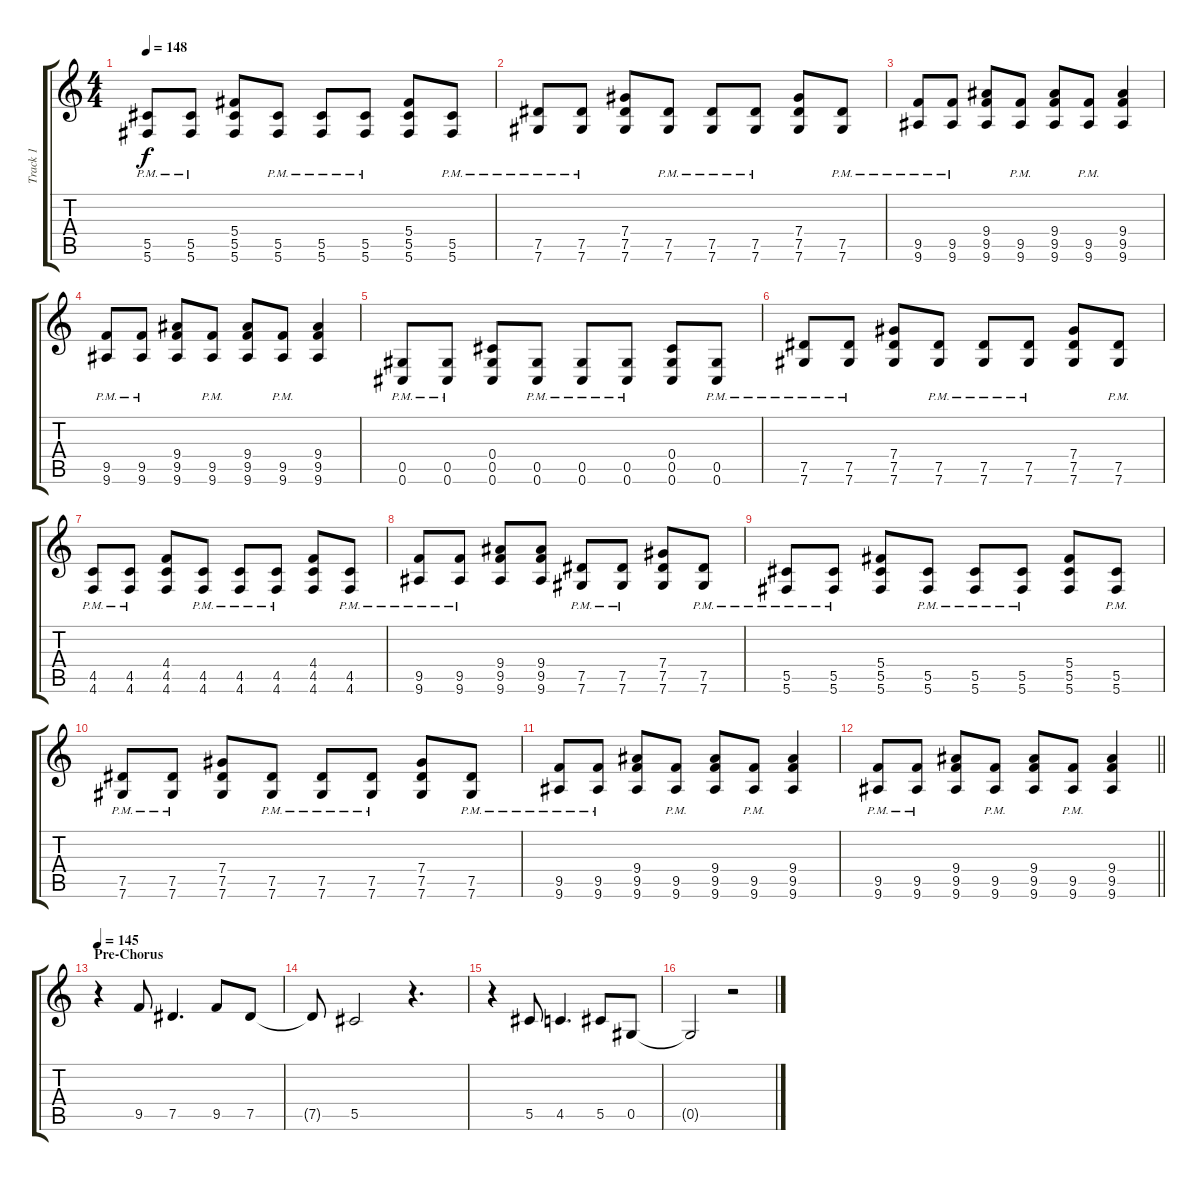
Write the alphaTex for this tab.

\track ("Track 1" "Track 1") {instrument distortionguitar}
\staff {score tabs}
\tuning (Eb4 Bb3 Gb3 Db3 Ab2 Db2) {hide}
\ts (4 4)
\tempo 148
\clef g2
\ks c
(5.5{pm} 5.6{pm}).8{dy f} (5.5{pm} 5.6{pm}).8 (5.4 5.5 5.6).8 (5.5{pm} 5.6{pm}).8 (5.5{pm} 5.6{pm}).8 (5.5{pm} 5.6{pm}).8 (5.4 5.5 5.6).8 (5.5{pm} 5.6{pm}).8 |
(7.5{pm} 7.6{pm}).8 (7.5{pm} 7.6{pm}).8 (7.4 7.5 7.6).8 (7.5{pm} 7.6{pm}).8 (7.5{pm} 7.6{pm}).8 (7.5{pm} 7.6{pm}).8 (7.4 7.5 7.6).8 (7.5{pm} 7.6{pm}).8 |
(9.5{pm} 9.6{pm}).8 (9.5{pm} 9.6{pm}).8 (9.4 9.5 9.6).8 (9.5{pm} 9.6{pm}).8 (9.4 9.5 9.6).8 (9.5{pm} 9.6{pm}).8 (9.4 9.5 9.6).4 |
(9.5{pm} 9.6{pm}).8 (9.5{pm} 9.6{pm}).8 (9.4 9.5 9.6).8 (9.5{pm} 9.6{pm}).8 (9.4 9.5 9.6).8 (9.5{pm} 9.6{pm}).8 (9.4 9.5 9.6).4 |
(0.5{pm} 0.6{pm}).8 (0.5{pm} 0.6{pm}).8 (0.4 0.5 0.6).8 (0.5{pm} 0.6{pm}).8 (0.5{pm} 0.6{pm}).8 (0.5{pm} 0.6{pm}).8 (0.4 0.5 0.6).8 (0.5{pm} 0.6{pm}).8 |
(7.5{pm} 7.6{pm}).8 (7.5{pm} 7.6{pm}).8 (7.4 7.5 7.6).8 (7.5{pm} 7.6{pm}).8 (7.5{pm} 7.6{pm}).8 (7.5{pm} 7.6{pm}).8 (7.4 7.5 7.6).8 (7.5{pm} 7.6{pm}).8 |
(4.5{pm} 4.6{pm}).8 (4.5{pm} 4.6{pm}).8 (4.4 4.5 4.6).8 (4.5{pm} 4.6{pm}).8 (4.5{pm} 4.6{pm}).8 (4.5{pm} 4.6{pm}).8 (4.4 4.5 4.6).8 (4.5{pm} 4.6{pm}).8 |
(9.5{pm} 9.6{pm}).8 (9.5{pm} 9.6{pm}).8 (9.4 9.5 9.6).8 (9.4 9.5 9.6).8 (7.5{pm} 7.6{pm}).8 (7.5{pm} 7.6{pm}).8 (7.4 7.5 7.6).8 (7.5{pm} 7.6{pm}).8 |
(5.5{pm} 5.6{pm}).8 (5.5{pm} 5.6{pm}).8 (5.4 5.5 5.6).8 (5.5{pm} 5.6{pm}).8 (5.5{pm} 5.6{pm}).8 (5.5{pm} 5.6{pm}).8 (5.4 5.5 5.6).8 (5.5{pm} 5.6{pm}).8 |
(7.5{pm} 7.6{pm}).8 (7.5{pm} 7.6{pm}).8 (7.4 7.5 7.6).8 (7.5{pm} 7.6{pm}).8 (7.5{pm} 7.6{pm}).8 (7.5{pm} 7.6{pm}).8 (7.4 7.5 7.6).8 (7.5{pm} 7.6{pm}).8 |
(9.5{pm} 9.6{pm}).8 (9.5{pm} 9.6{pm}).8 (9.4 9.5 9.6).8 (9.5{pm} 9.6{pm}).8 (9.4 9.5 9.6).8 (9.5{pm} 9.6{pm}).8 (9.4 9.5 9.6).4 |
\barLineRight lightlight
(9.5{pm} 9.6{pm}).8 (9.5{pm} 9.6{pm}).8 (9.4 9.5 9.6).8 (9.5{pm} 9.6{pm}).8 (9.4 9.5 9.6).8 (9.5{pm} 9.6{pm}).8 (9.4 9.5 9.6).4 |
\section ("" "Pre-Chorus")
\tempo 145
r.4{instrument electricguitarjazz} 9.5.8 7.5.4{d} 9.5.8 7.5.8 |
7.5{t}.8 5.5.2 r.4{d} |
r.4 5.5.8 4.5.4{d} 5.5.8 0.5.8 |
0.5{t}.2 r.2
